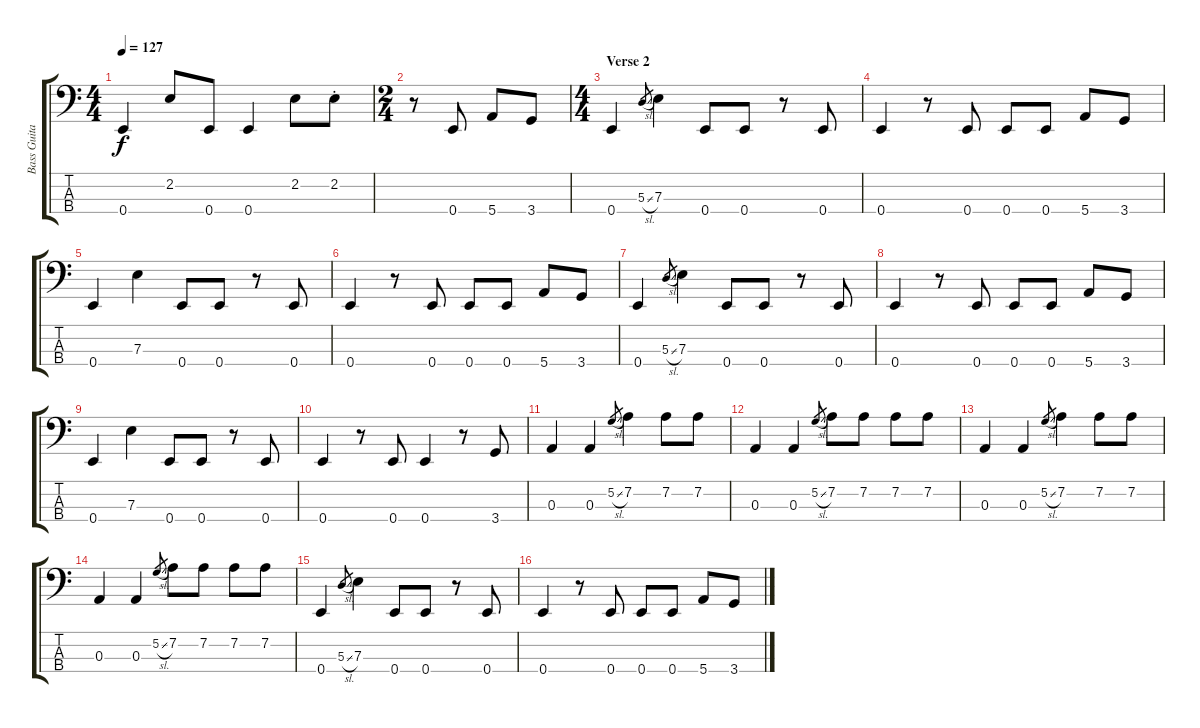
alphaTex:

\track ("Bass Guitar" "Bass Guita") {instrument electricbassfinger}
\staff {score tabs}
\tuning (G2 D2 A1 E1) {hide}
\ts (4 4)
\tempo 127
\clef f4
\ks c
0.4.4{dy f} 2.2.8 0.4.8 0.4.4 2.2.8 2.2{st}.8 |
\ts (2 4)
r.8 0.4.8 5.4.8 3.4.8 |
\ts (4 4)
\section ("" "Verse 2")
0.4.4 5.3{sl}.8{gr} 7.3.4 0.4.8 0.4.8 r.8 0.4.8 |
0.4.4 r.8 0.4.8 0.4.8 0.4.8 5.4.8 3.4.8 |
0.4.4 7.3.4 0.4.8 0.4.8 r.8 0.4.8 |
0.4.4 r.8 0.4.8 0.4.8 0.4.8 5.4.8 3.4.8 |
0.4.4 5.3{sl}.8{gr} 7.3.4 0.4.8 0.4.8 r.8 0.4.8 |
0.4.4 r.8 0.4.8 0.4.8 0.4.8 5.4.8 3.4.8 |
0.4.4 7.3.4 0.4.8 0.4.8 r.8 0.4.8 |
0.4.4 r.8 0.4.8 0.4.4 r.8 3.4.8 |
0.3.4 0.3.4 5.2{sl}.8{gr} 7.2.4 7.2.8 7.2.8 |
0.3.4 0.3.4 5.2{sl}.8{gr} 7.2.8 7.2.8 7.2.8 7.2.8 |
0.3.4 0.3.4 5.2{sl}.8{gr} 7.2.4 7.2.8 7.2.8 |
0.3.4 0.3.4 5.2{sl}.8{gr} 7.2.8 7.2.8 7.2.8 7.2.8 |
0.4.4 5.3{sl}.8{gr} 7.3.4 0.4.8 0.4.8 r.8 0.4.8 |
0.4.4 r.8 0.4.8 0.4.8 0.4.8 5.4.8 3.4.8
